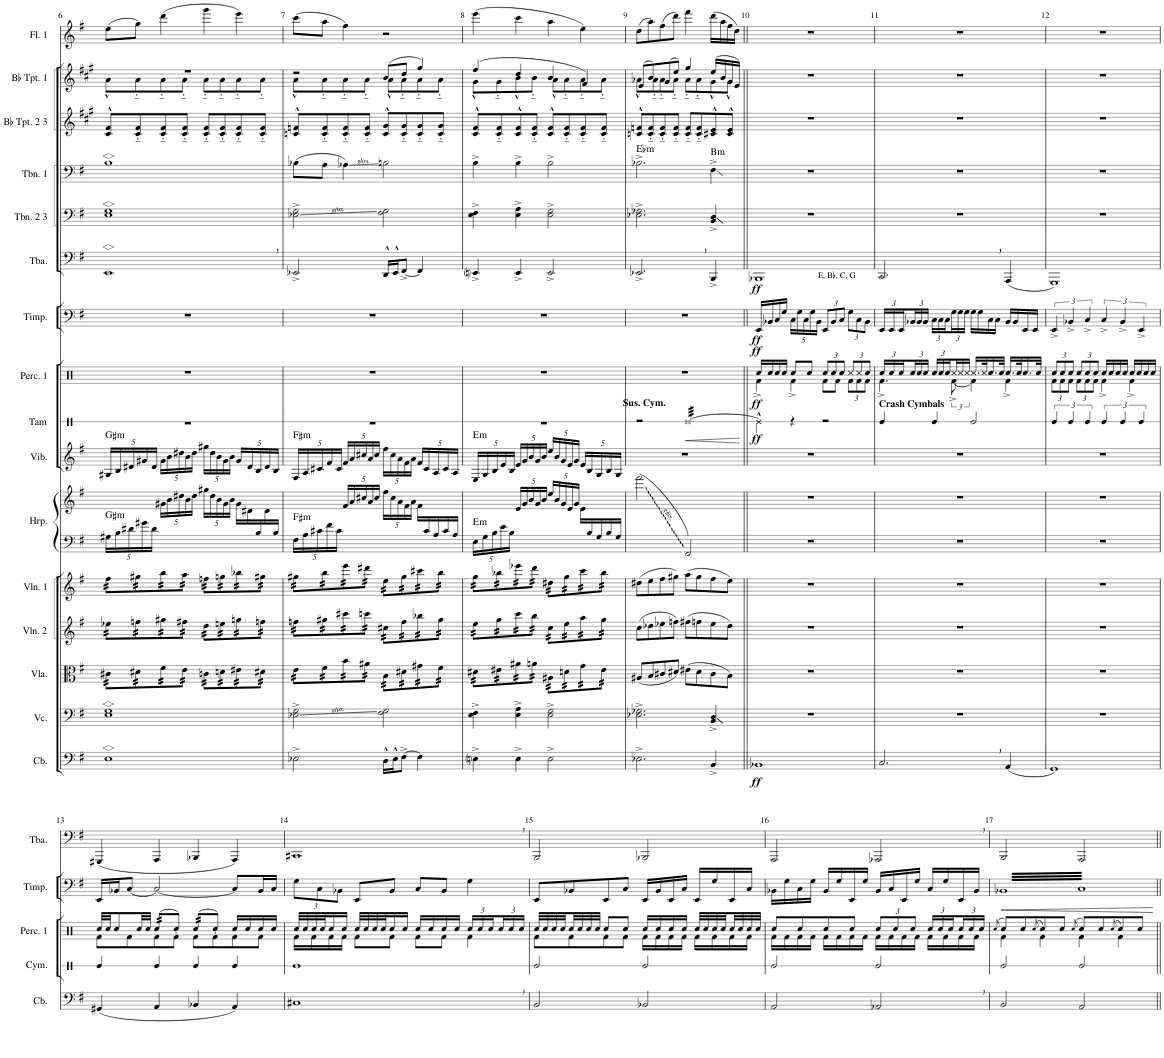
**kern	**dynam	**kern	**kern	**kern	**kern	**kern	**kern	**harte	**kern	**harte	**kern	**dynam	**kern	**dynam	**kern	**dynam	**kern	**kern	**harte	**kern	**kern	**kern
*part15	*part15	*part14	*part13	*part12	*part11	*part10	*part10	*part10	*part9	*part9	*part8	*part8	*part7	*part7	*part6	*part6	*part5	*part4	*part4	*part3	*part2	*part1
*staff16	*staff16	*staff15	*staff14	*staff13	*staff12	*staff11	*staff10	*	*staff9	*	*staff8	*staff8	*staff7	*staff7	*staff6	*staff6	*staff5	*staff4	*	*staff3	*staff2	*staff1
*I"Contrabass	*	*I"Violoncello	*I"Viola	*I"Violin 2	*I"Violin 1	*I"Harp	*	*	*I"Percussion 2	*	*I"Cymbal	*	*I"Timpani	*	*I"Tuba	*	*I"Trombone 2 &amp; 3	*I"Trombone 1	*	*I"Bb Trumpet 2 &amp; 3	*I"Bb Trumpet 1	*I"Flute 1
*I'Cb.	*	*I'Vc.	*I'Vla.	*I'Vln. 2	*I'Vln. 1	*I'Hrp.	*	*	*I'Perc. 2	*	*I'Cym.	*	*I'Timp.	*	*I'Tba.	*	*I'Tbn. 2 3	*I'Tbn. 1	*	*I'Bb Tpt. 2 3	*I'Bb Tpt. 1	*I'Fl. 1
!!LO:PB:g=z
*clefF4	*	*clefF4	*clefC3	*clefG2	*clefG2	*clefF4	*clefG2	*	*clefG2	*	*clefX	*	*clefF4	*	*clefF4	*	*clefF4	*clefF4	*	*clefG2	*clefG2	*clefG2
*Trd7c12	*	*	*	*	*	*	*	*	*Trd-14c-24	*	*	*	*	*	*	*	*Trd1c2	*Trd1c2	*	*Trd1c2	*Trd1c2	*
*k[f#]	*	*k[f#]	*k[f#]	*k[f#]	*k[f#]	*k[f#]	*k[f#]	*	*k[f#]	*	*k[]	*	*k[f#]	*	*k[f#]	*	*k[f#]	*k[f#]	*	*k[f#c#g#]	*k[f#c#g#]	*k[f#]
*M4/4	*	*M4/4	*M4/4	*M4/4	*M4/4	*M4/4	*M4/4	*	*M4/4	*	*M4/4	*	*M4/4	*	*M4/4	*	*M4/4	*M4/4	*	*M4/4	*M4/4	*M4/4
*	*	*	*	*	*	*Xbrackettup	*	*	*Xbrackettup	*	*	*	*	*	*	*	*	*	*	*	*	*
=6	=6	=6	=6	=6	=6	=6	=6	=6	=6	=6	=6	=6	=6	=6	=6	=6	=6	=6	=6	=6	=6	=6
*	*	*	*	*	*	*	*^	*	*	*	*	*	*	*	*	*	*	*	*	*	*^	*
!	!	!	!	!	!	!	!	!	!LO:H:kt=m	!	!LO:H:kt=m	!	!	!	!	!	!	!	!	!	!	!	!	!
*	*	*	*tremolo	*	*	*	*	*	*	*	*	*	*	*	*	*	*	*	*	*	*	*	*	*
*	*	*	*	*tremolo	*	*	*	*	*	*	*	*	*	*	*	*	*	*	*	*	*	*	*	*
*	*	*	*	*	*tremolo	*	*	*	*	*	*	*	*	*	*	*	*	*	*	*	*	*	*	*
1E>	.	1E> 1G>	32c#X\LLL	32ee-X\LLL	32ff#\LLL	20G#X\LL	4ryy	2.ryy	G#:min	20G#X/LL	G#:min	1r	.	1r	.	1EE,>	.	1E> 1G>	1B>	.	8c#/^^ 8f#/^^L	1r	8a^^\L	(8ee\L
.	.	.	32c#X\	32ee-X\	32ff#\	.	.	.	.	.	.	.	.	.	.	.	.	.	.	.	.	.	.	.
.	.	.	.	.	.	20B\	.	.	.	20B/	.	.	.	.	.	.	.	.	.	.	.	.	.	.
.	.	.	32c#X\	32ee-X\	32ff#\	.	.	.	.	.	.	.	.	.	.	.	.	.	.	.	.	.	.	.
.	.	.	32c#X\	32ee-X\	32ff#\	.	.	.	.	.	.	.	.	.	.	.	.	.	.	.	.	.	.	.
.	.	.	.	.	.	20d#X\	.	.	.	20d#X/	.	.	.	.	.	.	.	.	.	.	.	.	.	.
.	.	.	32d#X\	32ffn\	32gg#X\	.	.	.	.	.	.	.	.	.	.	.	.	.	.	.	8c#/'~ 8f#/'~	.	8a'~\	8gg\J)
.	.	.	.	.	.	20g#X\	.	.	.	20g#X/	.	.	.	.	.	.	.	.	.	.	.	.	.	.
.	.	.	32d#X\	32ffn\	32gg#X\	.	.	.	.	.	.	.	.	.	.	.	.	.	.	.	.	.	.	.
.	.	.	32d#X\	32ffn\	32gg#X\	.	.	.	.	.	.	.	.	.	.	.	.	.	.	.	.	.	.	.
.	.	.	.	.	.	20d#\JJ	.	.	.	20d#/JJ	.	.	.	.	.	.	.	.	.	.	.	.	.	.
.	.	.	32d#X\	32ffn\	32gg#X\	.	.	.	.	.	.	.	.	.	.	.	.	.	.	.	.	.	.	.
*	*	*	*	*	*	*	*Xbrackettup	*	*	*	*	*	*	*	*	*	*	*	*	*	*	*	*	*
.	.	.	32f#\	32gg#X\	32bb\	2ryy	20g#X\LL	.	.	20g#\LL	.	.	.	.	.	.	.	.	.	.	8c#/'~ 8f#/'~	.	8a'~\	(4ddd\
.	.	.	32f#\	32gg#X\	32bb\	.	.	.	.	.	.	.	.	.	.	.	.	.	.	.	.	.	.	.
.	.	.	.	.	.	.	20b\	.	.	20b\	.	.	.	.	.	.	.	.	.	.	.	.	.	.
.	.	.	32f#\	32gg#X\	32bb\	.	.	.	.	.	.	.	.	.	.	.	.	.	.	.	.	.	.	.
.	.	.	32f#\	32gg#X\	32bb\	.	.	.	.	.	.	.	.	.	.	.	.	.	.	.	.	.	.	.
.	.	.	.	.	.	.	20dd#X\	.	.	20dd#X\	.	.	.	.	.	.	.	.	.	.	.	.	.	.
.	.	.	32e\	32ff#X\	32aa\	.	.	.	.	.	.	.	.	.	.	.	.	.	.	.	8c#/'~ 8f#/'~J	.	8a'~\J	.
.	.	.	.	.	.	.	20b\	.	.	20b\	.	.	.	.	.	.	.	.	.	.	.	.	.	.
.	.	.	32e\	32ff#X\	32aa\	.	.	.	.	.	.	.	.	.	.	.	.	.	.	.	.	.	.	.
.	.	.	32e\	32ff#X\	32aa\	.	.	.	.	.	.	.	.	.	.	.	.	.	.	.	.	.	.	.
.	.	.	.	.	.	.	20dd#\JJ	.	.	20dd#\JJ	.	.	.	.	.	.	.	.	.	.	.	.	.	.
.	.	.	32e\JJJ	32ff#X\JJJ	32aa\JJJ	.	.	.	.	.	.	.	.	.	.	.	.	.	.	.	.	.	.	.
.	.	.	32cn\LLL	32dd\LLL	32ffn\LLL	.	20gg#X\LL	.	.	20gg#X\LL	.	.	.	.	.	.	.	.	.	.	8c#/'~ 8f#/'~L	.	8a'~\L	4ggg\
.	.	.	32cn\	32dd\	32ffn\	.	.	.	.	.	.	.	.	.	.	.	.	.	.	.	.	.	.	.
.	.	.	.	.	.	.	20dd#\	.	.	20dd#\	.	.	.	.	.	.	.	.	.	.	.	.	.	.
.	.	.	32cn\	32dd\	32ffn\	.	.	.	.	.	.	.	.	.	.	.	.	.	.	.	.	.	.	.
.	.	.	32cn\	32dd\	32ffn\	.	.	.	.	.	.	.	.	.	.	.	.	.	.	.	.	.	.	.
.	.	.	.	.	.	.	20b\	.	.	20b\	.	.	.	.	.	.	.	.	.	.	.	.	.	.
.	.	.	32dn\	32een\	32ggn\	.	.	.	.	.	.	.	.	.	.	.	.	.	.	.	8c#/'~ 8f#/'~	.	8a'~\	.
.	.	.	.	.	.	.	20g#\	.	.	20g#\	.	.	.	.	.	.	.	.	.	.	.	.	.	.
.	.	.	32dn\	32een\	32ggn\	.	.	.	.	.	.	.	.	.	.	.	.	.	.	.	.	.	.	.
.	.	.	32dn\	32een\	32ggn\	.	.	.	.	.	.	.	.	.	.	.	.	.	.	.	.	.	.	.
.	.	.	.	.	.	.	20b\JJ	.	.	20b\JJ	.	.	.	.	.	.	.	.	.	.	.	.	.	.
.	.	.	32dn\	32een\	32ggn\	.	.	.	.	.	.	.	.	.	.	.	.	.	.	.	.	.	.	.
.	.	.	32e#X\	32ggn\	32bb-X\	10ryy	4ryy	20g#\LL	.	20g#/LL	.	.	.	.	.	.	.	.	.	.	8c#/'~ 8f#/'~	.	8a'~\	4eee\)
.	.	.	32e#X\	32ggn\	32bb-X\	.	.	.	.	.	.	.	.	.	.	.	.	.	.	.	.	.	.	.
.	.	.	.	.	.	.	.	20d#X\	.	20d#/	.	.	.	.	.	.	.	.	.	.	.	.	.	.
.	.	.	32e#X\	32ggn\	32bb-X\	.	.	.	.	.	.	.	.	.	.	.	.	.	.	.	.	.	.	.
.	.	.	32e#X\	32ggn\	32bb-X\	.	.	.	.	.	.	.	.	.	.	.	.	.	.	.	.	.	.	.
.	.	.	.	.	.	20B/	.	20ryy	.	20B/	.	.	.	.	.	.	.	.	.	.	.	.	.	.
.	.	.	32d#X\	32ffn\	32gg#X\	.	.	.	.	.	.	.	.	.	.	.	.	.	.	.	8c#/'~ 8f#/'~J	.	8a'~\J	.
.	.	.	.	.	.	20ryy	.	20d#\	.	20d#/	.	.	.	.	.	.	.	.	.	.	.	.	.	.
.	.	.	32d#X\	32ffn\	32gg#X\	.	.	.	.	.	.	.	.	.	.	.	.	.	.	.	.	.	.	.
.	.	.	32d#X\	32ffn\	32gg#X\	.	.	.	.	.	.	.	.	.	.	.	.	.	.	.	.	.	.	.
.	.	.	.	.	.	20B/JJ	.	20ryy	.	20B/JJ	.	.	.	.	.	.	.	.	.	.	.	.	.	.
.	.	.	32d#X\JJJ	32ffn\JJJ	32gg#X\JJJ	.	.	.	.	.	.	.	.	.	.	.	.	.	.	.	.	.	.	.
=7	=7	=7	=7	=7	=7	=7	=7	=7	=7	=7	=7	=7	=7	=7	=7	=7	=7	=7	=7	=7	=7	=7	=7	=7
!	!	!	!	!	!	!	!	!	!LO:H:kt=m	!	!LO:H:kt=m	!	!	!	!	!	!	!	!	!	!	!	!	!
2E-X^\	.	2E-X\^ 2G\^	32e\LLL	32ffn\LLL	32gg#X\LLL	20F#\LL	4ryy	2.ryy	F#:min	20F#/LL	F#:min	1r	.	1r	.	2EE-X^/	.	2E-X\^ 2G\^	(8B-X\L	.	8cn/^^ 8fn/^^L	2r	8a^^\L	(8ccc\L
.	.	.	32e\	32ffn\	32gg#X\	.	.	.	.	.	.	.	.	.	.	.	.	.	.	.	.	.	.	.
.	.	.	.	.	.	20A\	.	.	.	20A/	.	.	.	.	.	.	.	.	.	.	.	.	.	.
.	.	.	32e\	32ffn\	32gg#X\	.	.	.	.	.	.	.	.	.	.	.	.	.	.	.	.	.	.	.
.	.	.	32e\	32ffn\	32gg#X\	.	.	.	.	.	.	.	.	.	.	.	.	.	.	.	.	.	.	.
.	.	.	.	.	.	20c#X\	.	.	.	20c#X/	.	.	.	.	.	.	.	.	.	.	.	.	.	.
.	.	.	32f#\	32gg#X\	32bb\	.	.	.	.	.	.	.	.	.	.	.	.	.	8A\J	.	8c/'~ 8f/'~	.	8a'~\	8aa\J
.	.	.	.	.	.	20f#\	.	.	.	20f#/	.	.	.	.	.	.	.	.	.	.	.	.	.	.
.	.	.	32f#\	32gg#X\	32bb\	.	.	.	.	.	.	.	.	.	.	.	.	.	.	.	.	.	.	.
.	.	.	32f#\	32gg#X\	32bb\	.	.	.	.	.	.	.	.	.	.	.	.	.	.	.	.	.	.	.
.	.	.	.	.	.	20c#\JJ	.	.	.	20c#/JJ	.	.	.	.	.	.	.	.	.	.	.	.	.	.
.	.	.	32f#\	32gg#X\	32bb\	.	.	.	.	.	.	.	.	.	.	.	.	.	.	.	.	.	.	.
.	.	.	32b\	32ccc#X\	32eee\	2ryy	20f#/LL	.	.	20f#/LL	.	.	.	.	.	.	.	.	4A-X\)	.	8c/'~ 8f/'~	.	8a'~\	4ff#\)
.	.	.	32b\	32ccc#X\	32eee\	.	.	.	.	.	.	.	.	.	.	.	.	.	.	.	.	.	.	.
.	.	.	.	.	.	.	20a/	.	.	20a/	.	.	.	.	.	.	.	.	.	.	.	.	.	.
.	.	.	32b\	32ccc#X\	32eee\	.	.	.	.	.	.	.	.	.	.	.	.	.	.	.	.	.	.	.
.	.	.	32b\	32ccc#X\	32eee\	.	.	.	.	.	.	.	.	.	.	.	.	.	.	.	.	.	.	.
.	.	.	.	.	.	.	20cc#X/	.	.	20cc#X/	.	.	.	.	.	.	.	.	.	.	.	.	.	.
.	.	.	32a#X\	32cccn\	32ddd#X\	.	.	.	.	.	.	.	.	.	.	.	.	.	.	.	8c/'~ 8f/'~J	.	8a'~\J	.
.	.	.	.	.	.	.	20a/	.	.	20a/	.	.	.	.	.	.	.	.	.	.	.	.	.	.
.	.	.	32a#X\	32cccn\	32ddd#X\	.	.	.	.	.	.	.	.	.	.	.	.	.	.	.	.	.	.	.
.	.	.	32a#X\	32cccn\	32ddd#X\	.	.	.	.	.	.	.	.	.	.	.	.	.	.	.	.	.	.	.
.	.	.	.	.	.	.	20cc#/JJ	.	.	20cc#/JJ	.	.	.	.	.	.	.	.	.	.	.	.	.	.
.	.	.	32a#X\JJJ	32cccn\JJJ	32ddd#X\JJJ	.	.	.	.	.	.	.	.	.	.	.	.	.	.	.	.	.	.	.
16D^^\LL	.	2F#\ 2G\	32B\LLL	32cc#X\LLL	32ee\LLL	.	20ff#\LL	.	.	20ff#\LL	.	.	.	.	.	16DD^^/LL	.	2F#\ 2G\	2Bn\	.	8c/^^ 8g#/^^L	(8b/L	8a^^\L	2r
.	.	.	32B\	32cc#X\	32ee\	.	.	.	.	.	.	.	.	.	.	.	.	.	.	.	.	.	.	.
.	.	.	.	.	.	.	20cc#\	.	.	20cc#\	.	.	.	.	.	.	.	.	.	.	.	.	.	.
16E-^^\J	.	.	32B\	32cc#X\	32ee\	.	.	.	.	.	.	.	.	.	.	16EE-^^/J	.	.	.	.	.	.	.	.
.	.	.	32B\	32cc#X\	32ee\	.	.	.	.	.	.	.	.	.	.	.	.	.	.	.	.	.	.	.
.	.	.	.	.	.	.	20a\	.	.	20a\	.	.	.	.	.	.	.	.	.	.	.	.	.	.
[8F#^\J	.	.	32d#X\	32ff\	32gg#\	.	.	.	.	.	.	.	.	.	.	[8FF#^/J	.	.	.	.	8c/'~ 8g#/'~	8dd/J	8a'~\	.
.	.	.	.	.	.	.	20f#\	.	.	20f#\	.	.	.	.	.	.	.	.	.	.	.	.	.	.
.	.	.	32d#X\	32ff\	32gg#\	.	.	.	.	.	.	.	.	.	.	.	.	.	.	.	.	.	.	.
.	.	.	32d#X\	32ff\	32gg#\	.	.	.	.	.	.	.	.	.	.	.	.	.	.	.	.	.	.	.
.	.	.	.	.	.	.	20a\JJ	.	.	20a\JJ	.	.	.	.	.	.	.	.	.	.	.	.	.	.
.	.	.	32d#X\	32ff\	32gg#\	.	.	.	.	.	.	.	.	.	.	.	.	.	.	.	.	.	.	.
4F#\]	.	.	32g#X\	32bb-X\	32ccc#X\	20ryy	4ryy	20f#\LL	.	20f#/LL	.	.	.	.	.	4FF#/]	.	.	.	.	8c/'~ 8g#/'~	4gg#/)	8a'~\	.
.	.	.	32g#X\	32bb-X\	32ccc#X\	.	.	.	.	.	.	.	.	.	.	.	.	.	.	.	.	.	.	.
.	.	.	.	.	.	20c#/	.	5ryy	.	20c#/	.	.	.	.	.	.	.	.	.	.	.	.	.	.
.	.	.	32g#X\	32bb-X\	32ccc#X\	.	.	.	.	.	.	.	.	.	.	.	.	.	.	.	.	.	.	.
.	.	.	32g#X\	32bb-X\	32ccc#X\	.	.	.	.	.	.	.	.	.	.	.	.	.	.	.	.	.	.	.
.	.	.	.	.	.	20A/	.	.	.	20A/	.	.	.	.	.	.	.	.	.	.	.	.	.	.
.	.	.	32f#\	32gg#\	32bb\	.	.	.	.	.	.	.	.	.	.	.	.	.	.	.	8c/'~ 8g#/'~J	.	8a'~\J	.
.	.	.	.	.	.	20c#/	.	.	.	20c#/	.	.	.	.	.	.	.	.	.	.	.	.	.	.
.	.	.	32f#\	32gg#\	32bb\	.	.	.	.	.	.	.	.	.	.	.	.	.	.	.	.	.	.	.
.	.	.	32f#\	32gg#\	32bb\	.	.	.	.	.	.	.	.	.	.	.	.	.	.	.	.	.	.	.
.	.	.	.	.	.	20A/JJ	.	.	.	20A/JJ	.	.	.	.	.	.	.	.	.	.	.	.	.	.
.	.	.	32f#\JJJ	32gg#\JJJ	32bb\JJJ	.	.	.	.	.	.	.	.	.	.	.	.	.	.	.	.	.	.	.
=8	=8	=8	=8	=8	=8	=8	=8	=8	=8	=8	=8	=8	=8	=8	=8	=8	=8	=8	=8	=8	=8	=8	=8	=8
!	!	!	!	!	!	!	!	!	!LO:H:kt=m	!	!LO:H:kt=m	!	!	!	!	!	!	!	!	!	!	!	!	!
4Eni^\	.	4E\^ 4F#\^	32d#X\LLL	32ee\LLL	32gg\LLL	20E\LL	4ryy	2.ryy	E:min	20E/LL	E:min	1r	.	1r	.	4EEni^/	.	4E\^ 4F#\^	4B^\	.	8c#/^^ 8f#/^^L	(4ff#/	8g#^^\L	(4eee\
.	.	.	32d#X\	32ee\	32gg\	.	.	.	.	.	.	.	.	.	.	.	.	.	.	.	.	.	.	.
.	.	.	.	.	.	20G\	.	.	.	20G/	.	.	.	.	.	.	.	.	.	.	.	.	.	.
.	.	.	32d#X\	32ee\	32gg\	.	.	.	.	.	.	.	.	.	.	.	.	.	.	.	.	.	.	.
.	.	.	32d#X\	32ee\	32gg\	.	.	.	.	.	.	.	.	.	.	.	.	.	.	.	.	.	.	.
.	.	.	.	.	.	20B\	.	.	.	20B/	.	.	.	.	.	.	.	.	.	.	.	.	.	.
.	.	.	32e#X\	32gg\	32bb-X\	.	.	.	.	.	.	.	.	.	.	.	.	.	.	.	8c#/'~ 8f#/'~	.	8g#'~\	.
.	.	.	.	.	.	20e\	.	.	.	20e/	.	.	.	.	.	.	.	.	.	.	.	.	.	.
.	.	.	32e#X\	32gg\	32bb-X\	.	.	.	.	.	.	.	.	.	.	.	.	.	.	.	.	.	.	.
.	.	.	32e#X\	32gg\	32bb-X\	.	.	.	.	.	.	.	.	.	.	.	.	.	.	.	.	.	.	.
.	.	.	.	.	.	20B\JJ	.	.	.	20B/JJ	.	.	.	.	.	.	.	.	.	.	.	.	.	.
.	.	.	32e#X\	32gg\	32bb-X\	.	.	.	.	.	.	.	.	.	.	.	.	.	.	.	.	.	.	.
4E^\	.	4E\^ 4A\^	32a#X\	32ccc\	32eee-X\	2ryy	20e/LL	.	.	20e/LL	.	.	.	.	.	4EE^/	.	4E\^ 4A\^	4B^\	.	8c#/^^ 8f#/^^	4dd/	8b^^\	4ccc\
.	.	.	32a#X\	32ccc\	32eee-X\	.	.	.	.	.	.	.	.	.	.	.	.	.	.	.	.	.	.	.
.	.	.	.	.	.	.	20g/	.	.	20g/	.	.	.	.	.	.	.	.	.	.	.	.	.	.
.	.	.	32a#X\	32ccc\	32eee-X\	.	.	.	.	.	.	.	.	.	.	.	.	.	.	.	.	.	.	.
.	.	.	32a#X\	32ccc\	32eee-X\	.	.	.	.	.	.	.	.	.	.	.	.	.	.	.	.	.	.	.
.	.	.	.	.	.	.	20b/	.	.	20b/	.	.	.	.	.	.	.	.	.	.	.	.	.	.
.	.	.	32an\	32bb\	32ddd\	.	.	.	.	.	.	.	.	.	.	.	.	.	.	.	8c#/'~ 8f#/'~J	.	8b'~\J	.
.	.	.	.	.	.	.	20g/	.	.	20g/	.	.	.	.	.	.	.	.	.	.	.	.	.	.
.	.	.	32an\	32bb\	32ddd\	.	.	.	.	.	.	.	.	.	.	.	.	.	.	.	.	.	.	.
.	.	.	32an\	32bb\	32ddd\	.	.	.	.	.	.	.	.	.	.	.	.	.	.	.	.	.	.	.
.	.	.	.	.	.	.	20b/JJ	.	.	20b/JJ	.	.	.	.	.	.	.	.	.	.	.	.	.	.
.	.	.	32an\JJJ	32bb\JJJ	32ddd\JJJ	.	.	.	.	.	.	.	.	.	.	.	.	.	.	.	.	.	.	.
2E^\	.	2E\^ 2G\^	32A#X\LLL	32cc\LLL	32dd#X\LLL	.	20ee/LL	.	.	20ee/LL	.	.	.	.	.	2EE^/	.	2E\^ 2G\^	2B^\	.	8c#/^^ 8f#/^^L	4b/	8a^^\L	4aa\
.	.	.	32A#X\	32cc\	32dd#X\	.	.	.	.	.	.	.	.	.	.	.	.	.	.	.	.	.	.	.
.	.	.	.	.	.	.	20b/	.	.	20b/	.	.	.	.	.	.	.	.	.	.	.	.	.	.
.	.	.	32A#X\	32cc\	32dd#X\	.	.	.	.	.	.	.	.	.	.	.	.	.	.	.	.	.	.	.
.	.	.	32A#X\	32cc\	32dd#X\	.	.	.	.	.	.	.	.	.	.	.	.	.	.	.	.	.	.	.
.	.	.	.	.	.	.	20g/	.	.	20g/	.	.	.	.	.	.	.	.	.	.	.	.	.	.
.	.	.	32dn\	32ee\	32gg\	.	.	.	.	.	.	.	.	.	.	.	.	.	.	.	8c#/'~ 8f#/'~	.	8a'~\	.
.	.	.	.	.	.	.	20e/	.	.	20e/	.	.	.	.	.	.	.	.	.	.	.	.	.	.
.	.	.	32dn\	32ee\	32gg\	.	.	.	.	.	.	.	.	.	.	.	.	.	.	.	.	.	.	.
.	.	.	32dn\	32ee\	32gg\	.	.	.	.	.	.	.	.	.	.	.	.	.	.	.	.	.	.	.
.	.	.	.	.	.	.	20g/JJ	.	.	20g/JJ	.	.	.	.	.	.	.	.	.	.	.	.	.	.
.	.	.	32dn\	32ee\	32gg\	.	.	.	.	.	.	.	.	.	.	.	.	.	.	.	.	.	.	.
.	.	.	32g\	32aa\	32ccc\	20ryy	4ryy	20e\LL	.	20e/LL	.	.	.	.	.	.	.	.	.	.	8c#/'~ 8f#/'~	4f#/)	8a'~\	4ee\)
.	.	.	32g\	32aa\	32ccc\	.	.	.	.	.	.	.	.	.	.	.	.	.	.	.	.	.	.	.
.	.	.	.	.	.	20B/	.	5ryy	.	20B/	.	.	.	.	.	.	.	.	.	.	.	.	.	.
.	.	.	32g\	32aa\	32ccc\	.	.	.	.	.	.	.	.	.	.	.	.	.	.	.	.	.	.	.
.	.	.	32g\	32aa\	32ccc\	.	.	.	.	.	.	.	.	.	.	.	.	.	.	.	.	.	.	.
.	.	.	.	.	.	20G/	.	.	.	20G/	.	.	.	.	.	.	.	.	.	.	.	.	.	.
.	.	.	32e#\	32gg\	32bb-\	.	.	.	.	.	.	.	.	.	.	.	.	.	.	.	8c#/'~ 8f#/'~J	.	8a'~\J	.
.	.	.	.	.	.	20B/	.	.	.	20B/	.	.	.	.	.	.	.	.	.	.	.	.	.	.
.	.	.	32e#\	32gg\	32bb-\	.	.	.	.	.	.	.	.	.	.	.	.	.	.	.	.	.	.	.
.	.	.	32e#\	32gg\	32bb-\	.	.	.	.	.	.	.	.	.	.	.	.	.	.	.	.	.	.	.
.	.	.	.	.	.	20G/JJ	.	.	.	20G/JJ	.	.	.	.	.	.	.	.	.	.	.	.	.	.
.	.	.	32e#\JJJ	32gg\JJJ	32bb-\JJJ	.	.	.	.	.	.	.	.	.	.	.	.	.	.	.	.	.	.	.
*	*	*	*	*	*Xtremolo	*	*	*	*	*	*	*	*	*	*	*	*	*	*	*	*	*	*	*
*	*	*	*	*Xtremolo	*	*	*	*	*	*	*	*	*	*	*	*	*	*	*	*	*	*	*	*
*	*	*	*Xtremolo	*	*	*	*	*	*	*	*	*	*	*	*	*	*	*	*	*	*	*	*	*
*	*	*	*	*	*	*	*v	*v	*	*	*	*	*	*	*	*	*	*	*	*	*	*	*	*
=9	=9	=9	=9	=9	=9	=9	=9	=9	=9	=9	=9	=9	=9	=9	=9	=9	=9	=9	=9	=9	=9	=9	=9
*	*	*	*	*	*	*^	*	*	*	*	*	*	*	*	*	*	*	*	*	*	*	*	*
!	!	!	!	!	!	!	!	!	!	!	!	!	!	!	!	!	!	!	!	!LO:H:kt=m	!	!	!	!
2.E-X^\	.	2.E-X\^ 2.G-X\^	(8A#X/L	(8cc\L	(8dd#X\L	2ryy	1ryy	(2fff#\	.	1r	.	2r	.	1r	.	2.EE-X^,/	.	2.E-X\^ 2.G-X\^	2.B-X^\	Eb:min	8cn/^^ 8fn/^^L	(8e/L	8a-X^^\L	(8dd\L
.	.	.	8B/	8dd-X\	8ee\	.	.	.	.	.	.	.	.	.	.	.	.	.	.	.	8c/'~ 8f/'~	8b/)	8a-'~\	8aa\)
.	.	.	8c#X/	8ee-X\	8ff#\	.	.	.	.	.	.	.	.	.	.	.	.	.	.	.	8c/'~ 8f/'~	(8g#/	8a-'~\	(8ff#\
.	.	.	8d#X/J)	8ffn\J)	8gg#X\J)	.	.	.	.	.	.	.	.	.	.	.	.	.	.	.	8c/'~ 8f/'~J	8ee/J)	8a-'~\J	8ddd\J)
!	!	!	!	!	!	!	!	!	!	!	!	!LO:TX:a:B:t=Sus. Cym.	!	!	!	!	!	!	!	!	!	!	!	!
!	!	!	!	!	!	!	!	!	!	!	!	!	!LO:HP:b	!	!	!	!	!	!	!	!	!	!	!
*	*	*	*	*	*	*	*	*	*	*	*	*tremolo	*	*	*	*	*	*	*	*	*	*	*	*
.	.	.	(8e#X\L	(8ff#X\L	(8aa\L	2FF#/)	.	2ryy	.	.	.	[32ee/LLL	<	.	.	.	.	.	.	.	8c/'~ 8f/'~L	4gg#/	8a-'~\L	4fff#\
.	.	.	.	.	.	.	.	.	.	.	.	32ee/	.	.	.	.	.	.	.	.	.	.	.	.
.	.	.	.	.	.	.	.	.	.	.	.	32ee/	.	.	.	.	.	.	.	.	.	.	.	.
.	.	.	.	.	.	.	.	.	.	.	.	32ee/	.	.	.	.	.	.	.	.	.	.	.	.
.	.	.	8d#\	8ffn\	8gg#\	.	.	.	.	.	.	32ee/	.	.	.	.	.	.	.	.	8c/'~ 8f/'~	.	8a-'~\	.
.	.	.	.	.	.	.	.	.	.	.	.	32ee/	.	.	.	.	.	.	.	.	.	.	.	.
.	.	.	.	.	.	.	.	.	.	.	.	32ee/	.	.	.	.	.	.	.	.	.	.	.	.
.	.	.	.	.	.	.	.	.	.	.	.	32ee/	.	.	.	.	.	.	.	.	.	.	.	.
!	!	!	!	!	!	!	!	!	!	!	!	!	!	!	!	!	!	!	!	!LO:H:kt=m	!	!	!	!
4BB^/	.	4BB/^ 4D/^	8c#\	8ee-\	8ff#\	.	.	.	.	.	.	32ee/	.	.	.	4BBB^/	.	4BB/^ 4D/^	4F#^\	B:min	8c#X/^^ 8e/^^	(16ee/LL	8g#^^\	(16ddd\LL
.	.	.	.	.	.	.	.	.	.	.	.	32ee/	.	.	.	.	.	.	.	.	.	.	.	.
.	.	.	.	.	.	.	.	.	.	.	.	32ee/	.	.	.	.	.	.	.	.	.	16b/	.	16aa\
.	.	.	.	.	.	.	.	.	.	.	.	32ee/	.	.	.	.	.	.	.	.	.	.	.	.
.	.	.	8B\J)	8dd-\J)	8ee\J)	.	.	.	.	.	.	32ee/	.	.	.	.	.	.	.	.	8c#/^^ 8e/^^J	16g#/	8g#^^\J	16ff#\
.	.	.	.	.	.	.	.	.	.	.	.	32ee/	.	.	.	.	.	.	.	.	.	.	.	.
.	.	.	.	.	.	.	.	.	.	.	.	32ee/	.	.	.	.	.	.	.	.	.	16e/JJ)	.	16dd\JJ)
.	.	.	.	.	.	.	.	.	.	.	.	32ee/JJJ	.	.	.	.	.	.	.	.	.	.	.	.
*	*	*	*	*	*	*	*	*	*	*	*	*Xtremolo	*	*	*	*	*	*	*	*	*	*	*	*
*	*	*	*	*	*	*v	*v	*	*	*	*	*	*	*	*	*	*	*	*	*	*	*v	*v	*
.	.	.	.	.	.	.	.	.	.	.	.	[	.	.	.	.	.	.	.	.	.	.
=10||	=10||	=10||	=10||	=10||	=10||	=10||	=10||	=10||	=10||	=10||	=10||	=10||	=10||	=10||	=10||	=10||	=10||	=10||	=10||	=10||	=10||	=10||
!	!	!	!	!	!	!	!	!	!	!	!	!	!LO:TX:a:t=E, B♭, C, G	!	!	!	!	!	!	!	!	!
!	!LO:DY:b	!	!	!	!	!	!	!	!	!	!	!LO:DY:b	!	!LO:DY:b	!	!LO:DY:b	!	!	!	!	!	!
1BB-X	ff	1r	1r	1r	1r	1r	1r	.	1r	.	4ee^^\]	ff	16EE/LL	ff	1BBB-X	ff	1r	1r	.	1r	1r	1r
.	.	.	.	.	.	.	.	.	.	.	.	.	16BB-X/	.	.	.	.	.	.	.	.	.
.	.	.	.	.	.	.	.	.	.	.	.	.	16C/	.	.	.	.	.	.	.	.	.
.	.	.	.	.	.	.	.	.	.	.	.	.	16G/JJ	.	.	.	.	.	.	.	.	.
*	*	*	*	*	*	*	*	*	*	*	*	*	*Xbrackettup	*	*	*	*	*	*	*	*	*
.	.	.	.	.	.	.	.	.	.	.	4r	.	20C\LL	.	.	.	.	.	.	.	.	.
.	.	.	.	.	.	.	.	.	.	.	.	.	20G\	.	.	.	.	.	.	.	.	.
.	.	.	.	.	.	.	.	.	.	.	.	.	20C\	.	.	.	.	.	.	.	.	.
.	.	.	.	.	.	.	.	.	.	.	.	.	20G\	.	.	.	.	.	.	.	.	.
.	.	.	.	.	.	.	.	.	.	.	.	.	20BB-\JJ	.	.	.	.	.	.	.	.	.
.	.	.	.	.	.	.	.	.	.	.	2r	.	12EE/L	.	.	.	.	.	.	.	.	.
.	.	.	.	.	.	.	.	.	.	.	.	.	12BB-/	.	.	.	.	.	.	.	.	.
.	.	.	.	.	.	.	.	.	.	.	.	.	12C/J	.	.	.	.	.	.	.	.	.
.	.	.	.	.	.	.	.	.	.	.	.	.	12G\L	.	.	.	.	.	.	.	.	.
.	.	.	.	.	.	.	.	.	.	.	.	.	12C\	.	.	.	.	.	.	.	.	.
.	.	.	.	.	.	.	.	.	.	.	.	.	12BB-\J	.	.	.	.	.	.	.	.	.
=11	=11	=11	=11	=11	=11	=11	=11	=11	=11	=11	=11	=11	=11	=11	=11	=11	=11	=11	=11	=11	=11	=11
!	!	!	!	!	!	!	!	!	!	!	!LO:TX:a:B:t=Crash Cymbals	!	!	!	!	!	!	!	!	!	!	!
2.C,/	.	1r	1r	1r	1r	1r	1r	.	1r	.	4ee/	.	24EE/LL	.	2.CC,/	.	1r	1r	.	1r	1r	1r
.	.	.	.	.	.	.	.	.	.	.	.	.	24EE/	.	.	.	.	.	.	.	.	.
.	.	.	.	.	.	.	.	.	.	.	.	.	24EE/	.	.	.	.	.	.	.	.	.
.	.	.	.	.	.	.	.	.	.	.	.	.	24BB-X/	.	.	.	.	.	.	.	.	.
.	.	.	.	.	.	.	.	.	.	.	.	.	24BB-/	.	.	.	.	.	.	.	.	.
.	.	.	.	.	.	.	.	.	.	.	.	.	24BB-/JJ	.	.	.	.	.	.	.	.	.
.	.	.	.	.	.	.	.	.	.	.	4ee/	.	24C\LL	.	.	.	.	.	.	.	.	.
.	.	.	.	.	.	.	.	.	.	.	.	.	24C\	.	.	.	.	.	.	.	.	.
.	.	.	.	.	.	.	.	.	.	.	.	.	24C\	.	.	.	.	.	.	.	.	.
.	.	.	.	.	.	.	.	.	.	.	.	.	24G\	.	.	.	.	.	.	.	.	.
.	.	.	.	.	.	.	.	.	.	.	.	.	24G\	.	.	.	.	.	.	.	.	.
.	.	.	.	.	.	.	.	.	.	.	.	.	24G\JJ	.	.	.	.	.	.	.	.	.
.	.	.	.	.	.	.	.	.	.	.	2ee/	.	16G\LL	.	.	.	.	.	.	.	.	.
.	.	.	.	.	.	.	.	.	.	.	.	.	16G\	.	.	.	.	.	.	.	.	.
.	.	.	.	.	.	.	.	.	.	.	.	.	16C\	.	.	.	.	.	.	.	.	.
.	.	.	.	.	.	.	.	.	.	.	.	.	16C\JJ	.	.	.	.	.	.	.	.	.
(4AA/	.	.	.	.	.	.	.	.	.	.	.	.	16BB-/LL	.	(4AAA/	.	.	.	.	.	.	.
.	.	.	.	.	.	.	.	.	.	.	.	.	16BB-/	.	.	.	.	.	.	.	.	.
.	.	.	.	.	.	.	.	.	.	.	.	.	16EE/	.	.	.	.	.	.	.	.	.
.	.	.	.	.	.	.	.	.	.	.	.	.	16EE/JJ	.	.	.	.	.	.	.	.	.
=12	=12	=12	=12	=12	=12	=12	=12	=12	=12	=12	=12	=12	=12	=12	=12	=12	=12	=12	=12	=12	=12	=12
*	*	*	*	*	*	*	*	*	*	*	*	*	*brackettup	*	*	*	*	*	*	*	*	*
1GG)	.	1r	1r	1r	1r	1r	1r	.	1r	.	6ee/	.	6EE^/	.	1GGG)	.	1r	1r	.	1r	1r	1r
.	.	.	.	.	.	.	.	.	.	.	6ee/	.	6BB-X^/	.	.	.	.	.	.	.	.	.
.	.	.	.	.	.	.	.	.	.	.	6ee/	.	6C^/	.	.	.	.	.	.	.	.	.
.	.	.	.	.	.	.	.	.	.	.	6ee/	.	6C^/	.	.	.	.	.	.	.	.	.
.	.	.	.	.	.	.	.	.	.	.	6ee/	.	6BB-^/	.	.	.	.	.	.	.	.	.
.	.	.	.	.	.	.	.	.	.	.	6ee/	.	6EE^/	.	.	.	.	.	.	.	.	.
!!LO:LB:g=z
=13	=13	=13	=13	=13	=13	=13	=13	=13	=13	=13	=13	=13	=13	=13	=13	=13	=13	=13	=13	=13	=13	=13
(4GG#X/	.	1r	1r	1r	1r	1r	1r	.	1r	.	4ee/	.	16EE/LL	.	(4GGG#X/	.	1r	1r	.	1r	1r	1r
.	.	.	.	.	.	.	.	.	.	.	.	.	16BB-X/J	.	.	.	.	.	.	.	.	.
.	.	.	.	.	.	.	.	.	.	.	.	.	[8C/J	.	.	.	.	.	.	.	.	.
4AA/	.	.	.	.	.	.	.	.	.	.	4ee/	.	2C/_	.	4AAA/	.	.	.	.	.	.	.
4BB-X/	.	.	.	.	.	.	.	.	.	.	4ee/	.	.	.	4BBB-X/	.	.	.	.	.	.	.
4AA/)	.	.	.	.	.	.	.	.	.	.	4ee/	.	8C/L]	.	4AAA/)	.	.	.	.	.	.	.
.	.	.	.	.	.	.	.	.	.	.	.	.	16BB-/L	.	.	.	.	.	.	.	.	.
.	.	.	.	.	.	.	.	.	.	.	.	.	16C/JJ	.	.	.	.	.	.	.	.	.
=14	=14	=14	=14	=14	=14	=14	=14	=14	=14	=14	=14	=14	=14	=14	=14	=14	=14	=14	=14	=14	=14	=14
*	*	*	*	*	*	*	*	*	*	*	*	*	*Xbrackettup	*	*	*	*	*	*	*	*	*
1C#X,	.	1r	1r	1r	1r	1r	1r	.	1r	.	1ee	.	12G\L	.	1CC#X,	.	1r	1r	.	1r	1r	1r
.	.	.	.	.	.	.	.	.	.	.	.	.	12C\	.	.	.	.	.	.	.	.	.
.	.	.	.	.	.	.	.	.	.	.	.	.	12BB-X\J	.	.	.	.	.	.	.	.	.
.	.	.	.	.	.	.	.	.	.	.	.	.	8EE/L	.	.	.	.	.	.	.	.	.
.	.	.	.	.	.	.	.	.	.	.	.	.	8BB-/J	.	.	.	.	.	.	.	.	.
.	.	.	.	.	.	.	.	.	.	.	.	.	8C/L	.	.	.	.	.	.	.	.	.
.	.	.	.	.	.	.	.	.	.	.	.	.	8BB-/J	.	.	.	.	.	.	.	.	.
.	.	.	.	.	.	.	.	.	.	.	.	.	4G\	.	.	.	.	.	.	.	.	.
=15	=15	=15	=15	=15	=15	=15	=15	=15	=15	=15	=15	=15	=15	=15	=15	=15	=15	=15	=15	=15	=15	=15
2BB/	.	1r	1r	1r	1r	1r	1r	.	1r	.	2ee/	.	8EE/L	.	2BBB/	.	1r	1r	.	1r	1r	1r
.	.	.	.	.	.	.	.	.	.	.	.	.	8BB-X/	.	.	.	.	.	.	.	.	.
.	.	.	.	.	.	.	.	.	.	.	.	.	8EE/	.	.	.	.	.	.	.	.	.
.	.	.	.	.	.	.	.	.	.	.	.	.	8C/J	.	.	.	.	.	.	.	.	.
2BB-X/	.	.	.	.	.	.	.	.	.	.	2ee/	.	16EE/LL	.	2BBB-X/	.	.	.	.	.	.	.
.	.	.	.	.	.	.	.	.	.	.	.	.	16BB-/	.	.	.	.	.	.	.	.	.
.	.	.	.	.	.	.	.	.	.	.	.	.	16EE/	.	.	.	.	.	.	.	.	.
.	.	.	.	.	.	.	.	.	.	.	.	.	16C/JJ	.	.	.	.	.	.	.	.	.
.	.	.	.	.	.	.	.	.	.	.	.	.	16EE/LL	.	.	.	.	.	.	.	.	.
.	.	.	.	.	.	.	.	.	.	.	.	.	16G/	.	.	.	.	.	.	.	.	.
.	.	.	.	.	.	.	.	.	.	.	.	.	16EE/	.	.	.	.	.	.	.	.	.
.	.	.	.	.	.	.	.	.	.	.	.	.	16C/JJ	.	.	.	.	.	.	.	.	.
=16	=16	=16	=16	=16	=16	=16	=16	=16	=16	=16	=16	=16	=16	=16	=16	=16	=16	=16	=16	=16	=16	=16
2AA/	.	1r	1r	1r	1r	1r	1r	.	1r	.	2ee/	.	16BB-X\LL	.	2AAA/	.	1r	1r	.	1r	1r	1r
.	.	.	.	.	.	.	.	.	.	.	.	.	16G\	.	.	.	.	.	.	.	.	.
.	.	.	.	.	.	.	.	.	.	.	.	.	16C\	.	.	.	.	.	.	.	.	.
.	.	.	.	.	.	.	.	.	.	.	.	.	16G\JJ	.	.	.	.	.	.	.	.	.
.	.	.	.	.	.	.	.	.	.	.	.	.	16BB-/LL	.	.	.	.	.	.	.	.	.
.	.	.	.	.	.	.	.	.	.	.	.	.	16G/	.	.	.	.	.	.	.	.	.
.	.	.	.	.	.	.	.	.	.	.	.	.	16EE/	.	.	.	.	.	.	.	.	.
.	.	.	.	.	.	.	.	.	.	.	.	.	16G/JJ	.	.	.	.	.	.	.	.	.
2AA-X,/	.	.	.	.	.	.	.	.	.	.	2ee/	.	16BB-/LL	.	2AAA-X,/	.	.	.	.	.	.	.
.	.	.	.	.	.	.	.	.	.	.	.	.	16C/	.	.	.	.	.	.	.	.	.
.	.	.	.	.	.	.	.	.	.	.	.	.	16EE/	.	.	.	.	.	.	.	.	.
.	.	.	.	.	.	.	.	.	.	.	.	.	16G/JJ	.	.	.	.	.	.	.	.	.
.	.	.	.	.	.	.	.	.	.	.	.	.	16C/LL	.	.	.	.	.	.	.	.	.
.	.	.	.	.	.	.	.	.	.	.	.	.	16G/	.	.	.	.	.	.	.	.	.
.	.	.	.	.	.	.	.	.	.	.	.	.	16EE/	.	.	.	.	.	.	.	.	.
.	.	.	.	.	.	.	.	.	.	.	.	.	16BB-/JJ	.	.	.	.	.	.	.	.	.
=17	=17	=17	=17	=17	=17	=17	=17	=17	=17	=17	=17	=17	=17	=17	=17	=17	=17	=17	=17	=17	=17	=17
*	*	*	*	*	*	*	*	*	*	*	*	*	*brackettup	*	*	*	*	*	*	*	*	*
!	!	!	!	!	!	!	!	!	!	!	!	!	!	!LO:HP:b	!	!	!	!	!	!	!	!
*	*	*	*	*	*	*	*	*	*	*	*	*	*tremolo	*	*	*	*	*	*	*	*	*
2BB/	.	1r	1r	1r	1r	1r	1r	.	1r	.	2ee/	.	64BB-XLLLL	<	2BBB/	.	1r	1r	.	1r	1r	1r
.	.	.	.	.	.	.	.	.	.	.	.	.	64C	.	.	.	.	.	.	.	.	.
.	.	.	.	.	.	.	.	.	.	.	.	.	64BB-X	.	.	.	.	.	.	.	.	.
.	.	.	.	.	.	.	.	.	.	.	.	.	64C	.	.	.	.	.	.	.	.	.
.	.	.	.	.	.	.	.	.	.	.	.	.	64BB-X	.	.	.	.	.	.	.	.	.
.	.	.	.	.	.	.	.	.	.	.	.	.	64C	.	.	.	.	.	.	.	.	.
.	.	.	.	.	.	.	.	.	.	.	.	.	64BB-X	.	.	.	.	.	.	.	.	.
.	.	.	.	.	.	.	.	.	.	.	.	.	64C	.	.	.	.	.	.	.	.	.
.	.	.	.	.	.	.	.	.	.	.	.	.	64BB-X	.	.	.	.	.	.	.	.	.
.	.	.	.	.	.	.	.	.	.	.	.	.	64C	.	.	.	.	.	.	.	.	.
.	.	.	.	.	.	.	.	.	.	.	.	.	64BB-X	.	.	.	.	.	.	.	.	.
.	.	.	.	.	.	.	.	.	.	.	.	.	64C	.	.	.	.	.	.	.	.	.
.	.	.	.	.	.	.	.	.	.	.	.	.	64BB-X	.	.	.	.	.	.	.	.	.
.	.	.	.	.	.	.	.	.	.	.	.	.	64C	.	.	.	.	.	.	.	.	.
.	.	.	.	.	.	.	.	.	.	.	.	.	64BB-X	.	.	.	.	.	.	.	.	.
.	.	.	.	.	.	.	.	.	.	.	.	.	64C	.	.	.	.	.	.	.	.	.
.	.	.	.	.	.	.	.	.	.	.	.	.	64BB-X	.	.	.	.	.	.	.	.	.
.	.	.	.	.	.	.	.	.	.	.	.	.	64C	.	.	.	.	.	.	.	.	.
.	.	.	.	.	.	.	.	.	.	.	.	.	64BB-X	.	.	.	.	.	.	.	.	.
.	.	.	.	.	.	.	.	.	.	.	.	.	64C	.	.	.	.	.	.	.	.	.
.	.	.	.	.	.	.	.	.	.	.	.	.	64BB-X	.	.	.	.	.	.	.	.	.
.	.	.	.	.	.	.	.	.	.	.	.	.	64C	.	.	.	.	.	.	.	.	.
.	.	.	.	.	.	.	.	.	.	.	.	.	64BB-X	.	.	.	.	.	.	.	.	.
.	.	.	.	.	.	.	.	.	.	.	.	.	64C	.	.	.	.	.	.	.	.	.
.	.	.	.	.	.	.	.	.	.	.	.	.	64BB-X	.	.	.	.	.	.	.	.	.
.	.	.	.	.	.	.	.	.	.	.	.	.	64C	.	.	.	.	.	.	.	.	.
.	.	.	.	.	.	.	.	.	.	.	.	.	64BB-X	.	.	.	.	.	.	.	.	.
.	.	.	.	.	.	.	.	.	.	.	.	.	64C	.	.	.	.	.	.	.	.	.
.	.	.	.	.	.	.	.	.	.	.	.	.	64BB-X	.	.	.	.	.	.	.	.	.
.	.	.	.	.	.	.	.	.	.	.	.	.	64C	.	.	.	.	.	.	.	.	.
.	.	.	.	.	.	.	.	.	.	.	.	.	64BB-X	.	.	.	.	.	.	.	.	.
.	.	.	.	.	.	.	.	.	.	.	.	.	64C	.	.	.	.	.	.	.	.	.
2AA/	.	.	.	.	.	.	.	.	.	.	2ee/	.	64BB-X	.	2AAA/	.	.	.	.	.	.	.
.	.	.	.	.	.	.	.	.	.	.	.	.	64C	.	.	.	.	.	.	.	.	.
.	.	.	.	.	.	.	.	.	.	.	.	.	64BB-X	.	.	.	.	.	.	.	.	.
.	.	.	.	.	.	.	.	.	.	.	.	.	64C	.	.	.	.	.	.	.	.	.
.	.	.	.	.	.	.	.	.	.	.	.	.	64BB-X	.	.	.	.	.	.	.	.	.
.	.	.	.	.	.	.	.	.	.	.	.	.	64C	.	.	.	.	.	.	.	.	.
.	.	.	.	.	.	.	.	.	.	.	.	.	64BB-X	.	.	.	.	.	.	.	.	.
.	.	.	.	.	.	.	.	.	.	.	.	.	64C	.	.	.	.	.	.	.	.	.
.	.	.	.	.	.	.	.	.	.	.	.	.	64BB-X	.	.	.	.	.	.	.	.	.
.	.	.	.	.	.	.	.	.	.	.	.	.	64C	.	.	.	.	.	.	.	.	.
.	.	.	.	.	.	.	.	.	.	.	.	.	64BB-X	.	.	.	.	.	.	.	.	.
.	.	.	.	.	.	.	.	.	.	.	.	.	64C	.	.	.	.	.	.	.	.	.
.	.	.	.	.	.	.	.	.	.	.	.	.	64BB-X	.	.	.	.	.	.	.	.	.
.	.	.	.	.	.	.	.	.	.	.	.	.	64C	.	.	.	.	.	.	.	.	.
.	.	.	.	.	.	.	.	.	.	.	.	.	64BB-X	.	.	.	.	.	.	.	.	.
.	.	.	.	.	.	.	.	.	.	.	.	.	64C	.	.	.	.	.	.	.	.	.
.	.	.	.	.	.	.	.	.	.	.	.	.	64BB-X	.	.	.	.	.	.	.	.	.
.	.	.	.	.	.	.	.	.	.	.	.	.	64C	.	.	.	.	.	.	.	.	.
.	.	.	.	.	.	.	.	.	.	.	.	.	64BB-X	.	.	.	.	.	.	.	.	.
.	.	.	.	.	.	.	.	.	.	.	.	.	64C	.	.	.	.	.	.	.	.	.
.	.	.	.	.	.	.	.	.	.	.	.	.	64BB-X	.	.	.	.	.	.	.	.	.
.	.	.	.	.	.	.	.	.	.	.	.	.	64C	.	.	.	.	.	.	.	.	.
.	.	.	.	.	.	.	.	.	.	.	.	.	64BB-X	.	.	.	.	.	.	.	.	.
.	.	.	.	.	.	.	.	.	.	.	.	.	64C	.	.	.	.	.	.	.	.	.
.	.	.	.	.	.	.	.	.	.	.	.	.	64BB-X	.	.	.	.	.	.	.	.	.
.	.	.	.	.	.	.	.	.	.	.	.	.	64C	.	.	.	.	.	.	.	.	.
.	.	.	.	.	.	.	.	.	.	.	.	.	64BB-X	.	.	.	.	.	.	.	.	.
.	.	.	.	.	.	.	.	.	.	.	.	.	64C	.	.	.	.	.	.	.	.	.
.	.	.	.	.	.	.	.	.	.	.	.	.	64BB-X	.	.	.	.	.	.	.	.	.
.	.	.	.	.	.	.	.	.	.	.	.	.	64C	.	.	.	.	.	.	.	.	.
.	.	.	.	.	.	.	.	.	.	.	.	.	64BB-X	.	.	.	.	.	.	.	.	.
.	.	.	.	.	.	.	.	.	.	.	.	.	64CJJJJ	.	.	.	.	.	.	.	.	.
*	*	*	*	*	*	*	*	*	*	*	*	*	*Xtremolo	*	*	*	*	*	*	*	*	*
.	.	.	.	.	.	.	.	.	.	.	.	.	.	[	.	.	.	.	.	.	.	.
.	.	.	.	.	.	.	.	.	.	.	.	.	.	.	.	.	.	.	.	.	.	.
.	.	.	.	.	.	.	.	.	.	.	.	.	.	.	.	.	.	.	.	.	.	.
.	.	.	.	.	.	.	.	.	.	.	.	.	.	.	.	.	.	.	.	.	.	.
.	.	.	.	.	.	.	.	.	.	.	.	.	.	.	.	.	.	.	.	.	.	.
.	.	.	.	.	.	.	.	.	.	.	.	.	.	.	.	.	.	.	.	.	.	.
.	.	.	.	.	.	.	.	.	.	.	.	.	.	.	.	.	.	.	.	.	.	.
.	.	.	.	.	.	.	.	.	.	.	.	.	.	.	.	.	.	.	.	.	.	.
.	.	.	.	.	.	.	.	.	.	.	.	.	.	.	.	.	.	.	.	.	.	.
.	.	.	.	.	.	.	.	.	.	.	.	.	.	.	.	.	.	.	.	.	.	.
.	.	.	.	.	.	.	.	.	.	.	.	.	.	.	.	.	.	.	.	.	.	.
.	.	.	.	.	.	.	.	.	.	.	.	.	.	.	.	.	.	.	.	.	.	.
.	.	.	.	.	.	.	.	.	.	.	.	.	.	.	.	.	.	.	.	.	.	.
.	.	.	.	.	.	.	.	.	.	.	.	.	.	.	.	.	.	.	.	.	.	.
.	.	.	.	.	.	.	.	.	.	.	.	.	.	.	.	.	.	.	.	.	.	.
.	.	.	.	.	.	.	.	.	.	.	.	.	.	.	.	.	.	.	.	.	.	.
.	.	.	.	.	.	.	.	.	.	.	.	.	.	.	.	.	.	.	.	.	.	.
.	.	.	.	.	.	.	.	.	.	.	.	.	.	.	.	.	.	.	.	.	.	.
.	.	.	.	.	.	.	.	.	.	.	.	.	.	.	.	.	.	.	.	.	.	.
.	.	.	.	.	.	.	.	.	.	.	.	.	.	.	.	.	.	.	.	.	.	.
.	.	.	.	.	.	.	.	.	.	.	.	.	.	.	.	.	.	.	.	.	.	.
.	.	.	.	.	.	.	.	.	.	.	.	.	.	.	.	.	.	.	.	.	.	.
.	.	.	.	.	.	.	.	.	.	.	.	.	.	.	.	.	.	.	.	.	.	.
.	.	.	.	.	.	.	.	.	.	.	.	.	.	.	.	.	.	.	.	.	.	.
.	.	.	.	.	.	.	.	.	.	.	.	.	.	.	.	.	.	.	.	.	.	.
.	.	.	.	.	.	.	.	.	.	.	.	.	.	.	.	.	.	.	.	.	.	.
.	.	.	.	.	.	.	.	.	.	.	.	.	.	.	.	.	.	.	.	.	.	.
.	.	.	.	.	.	.	.	.	.	.	.	.	.	.	.	.	.	.	.	.	.	.
.	.	.	.	.	.	.	.	.	.	.	.	.	.	.	.	.	.	.	.	.	.	.
.	.	.	.	.	.	.	.	.	.	.	.	.	.	.	.	.	.	.	.	.	.	.
.	.	.	.	.	.	.	.	.	.	.	.	.	.	.	.	.	.	.	.	.	.	.
.	.	.	.	.	.	.	.	.	.	.	.	.	.	.	.	.	.	.	.	.	.	.
=||	=||	=||	=||	=||	=||	=||	=||	=||	=||	=||	=||	=||	=||	=||	=||	=||	=||	=||	=||	=||	=||	=||
*-	*-	*-	*-	*-	*-	*-	*-	*-	*-	*-	*-	*-	*-	*-	*-	*-	*-	*-	*-	*-	*-	*-
